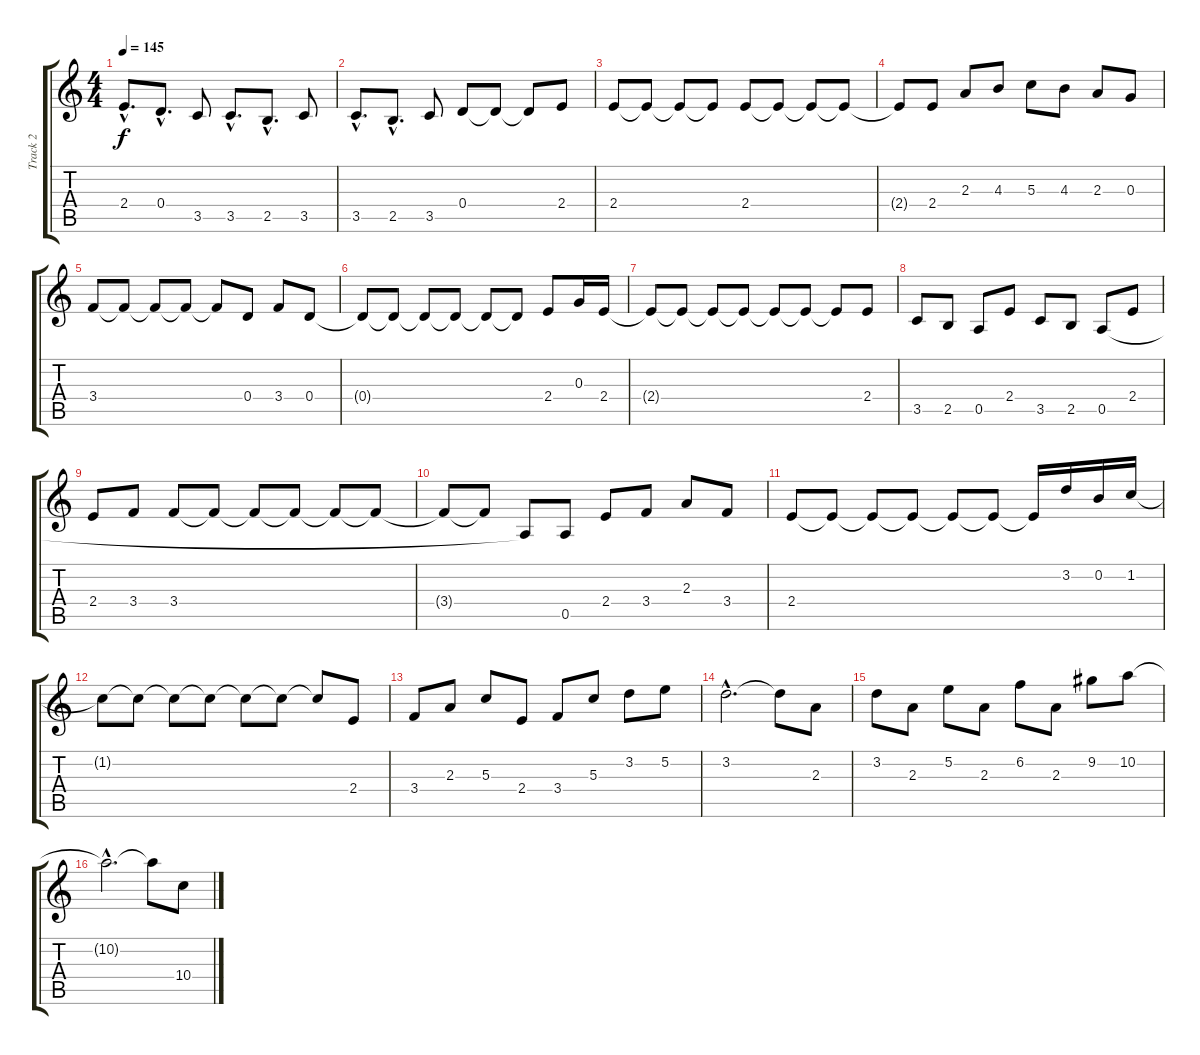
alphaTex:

\track ("Track 2" "Track 2") {instrument overdrivenguitar}
\staff {score tabs}
\tuning (E4 B3 G3 D3 A2 E2) {hide}
\ts (4 4)
\tempo 145
\clef g2
\ks c
2.4{hac}.8{d dy f} 0.4{hac}.8{d} 3.5.8 3.5{hac}.8{d} 2.5{hac}.8{d} 3.5.8 |
3.5{hac}.8{d} 2.5{hac}.8{d} 3.5.8 0.4.8 0.4{t}.8 0.4{t}.8 2.4.8 |
2.4.8 2.4{t}.8 2.4{t}.8 2.4{t}.8 2.4.8 2.4{t}.8 2.4{t}.8 2.4{t}.8 |
2.4{t}.8 2.4.8 2.3.8 4.3.8 5.3.8 4.3.8 2.3.8 0.3.8 |
3.4.8 3.4{t}.8 3.4{t}.8 3.4{t}.8 3.4{t}.8 0.4.8 3.4.8 0.4.8 |
0.4{t}.8 0.4{t}.8 0.4{t}.8 0.4{t}.8 0.4{t}.8 0.4{t}.8 2.4.8 0.3.16 2.4.16 |
2.4{t}.8 2.4{t}.8 2.4{t}.8 2.4{t}.8 2.4{t}.8 2.4{t}.8 2.4{t}.8 2.4.8 |
3.5.8 2.5.8 0.5.8 2.4.8 3.5.8 2.5.8 0.5.8 2.4.8 |
2.4.8 3.4.8 3.4.8 3.4{t}.8 3.4{t}.8 3.4{t}.8 3.4{t}.8 3.4{t}.8 |
3.4{t}.8 3.4{t}.8 0.5{t}.8 0.5.8 2.4.8 3.4.8 2.3.8 3.4.8 |
2.4.8 2.4{t}.8 2.4{t}.8 2.4{t}.8 2.4{t}.8 2.4{t}.8 2.4{t}.16 3.2.16 0.2.16 1.2.16 |
1.2{t}.8 1.2{t}.8 1.2{t}.8 1.2{t}.8 1.2{t}.8 1.2{t}.8 1.2{t}.8 2.4.8 |
3.4.8 2.3.8 5.3.8 2.4.8 3.4.8 5.3.8 3.2.8 5.2.8 |
3.2{hac}.2{d} 3.2{t}.8 2.3.8 |
3.2.8 2.3.8 5.2.8 2.3.8 6.2.8 2.3.8 9.2.8 10.2.8 |
10.2{hac t}.2{d} 10.2{t}.8 10.4.8
